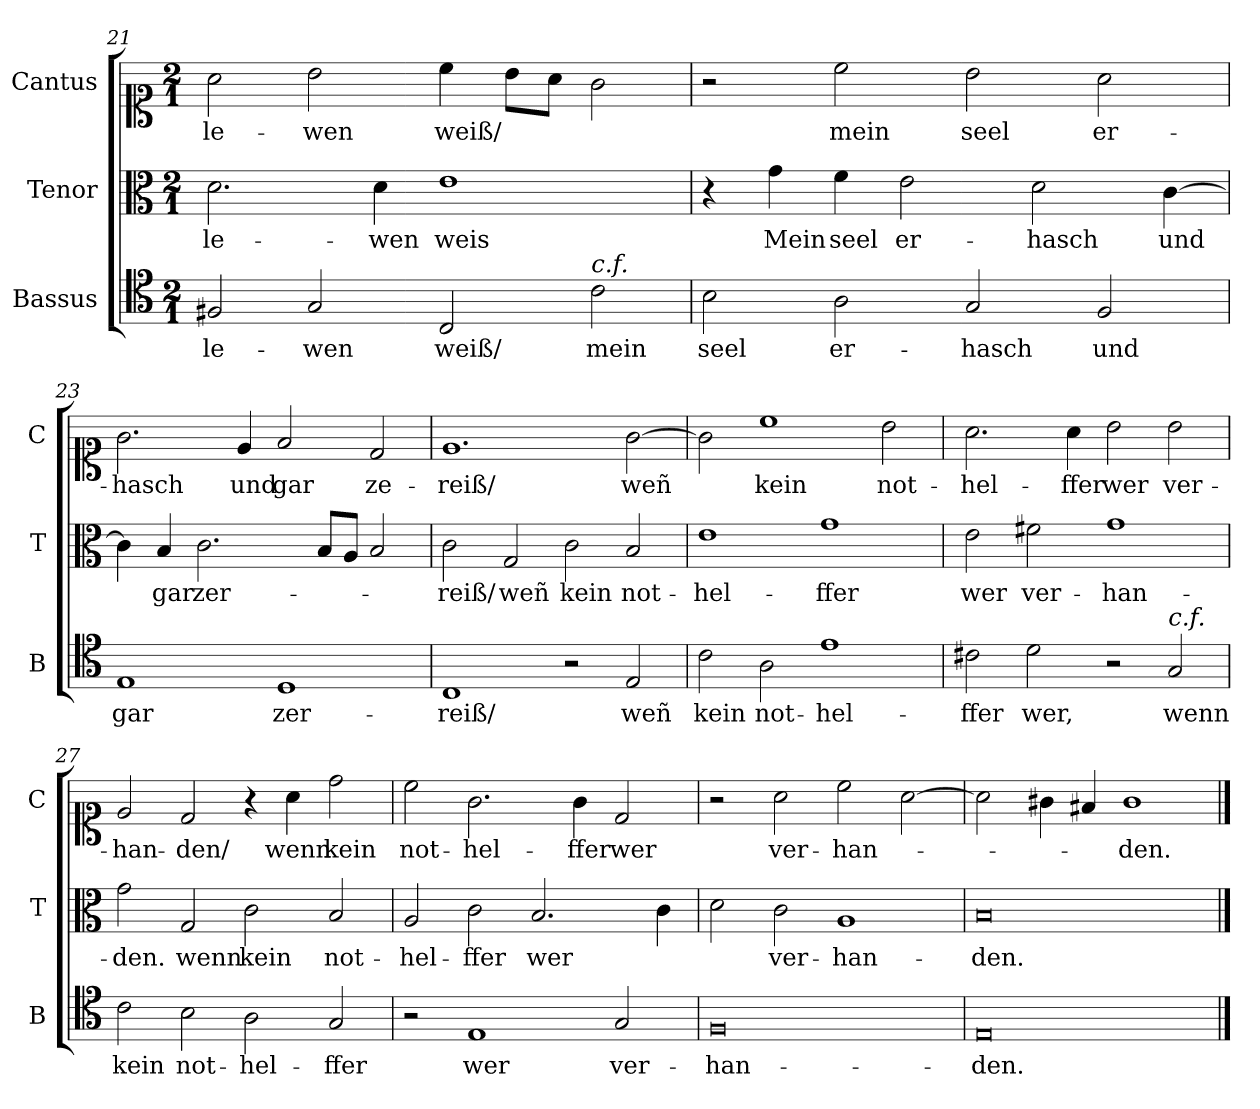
**kern	**text	**kern	**text	**kern	**text
*part3	*part3	*part2	*part2	*part1	*part1
*staff3	*staff3	*staff2	*staff2	*staff1	*staff1
*I"Bassus	*	*I"Tenor	*	*I"Cantus	*
*I'B	*	*I'T	*	*I'C	*
*clefC4	*	*clefC3	*	*clefC1	*
*k[]	*	*k[]	*	*k[]	*
*E:phr	*	*E:phr	*	*E:phr	*
*M2/1	*	*M2/1	*	*M2/1	*
=21	=21	=21	=21	=21	=21
2F#X	le-	2.d	le-	2a	le-
2G	-wen	.	.	2b	-wen
.	.	4d	-wen	.	.
2C	weiß/	1e	weis	4cc	weiß/
.	.	.	.	8b\L	.
.	.	.	.	8a\J	.
!LO:TX:a:i:t=c.f.	!	!	!	!	!
2c	mein	.	.	2g	.
=22	=22	=22	=22	=22	=22
2B	seel	4r	.	2r	.
.	.	4g	Mein	.	.
2A	er-	4f	seel	2cc	mein
.	.	2e	er-	.	.
2G	-hasch	.	.	2b	seel
.	.	2d	-hasch	.	.
2F	und	.	.	2a	er-
.	.	[4c	und	.	.
=23	=23	=23	=23	=23	=23
1E	gar	4c]	.	2.g	-hasch
.	.	4B	gar	.	.
.	.	2.c	zer-	.	.
.	.	.	.	4e	und
1D	zer-	.	.	2f	gar
.	.	8B/L	.	.	.
.	.	8A/J	.	.	.
.	.	2B	.	2d	ze-
=24	=24	=24	=24	=24	=24
1C	-reiß/	2c	-reiß/	1.e	-reiß/
.	.	2G	weñ	.	.
2r	.	2c	kein	.	.
2E	weñ	2B	not-	[2g	weñ
=25	=25	=25	=25	=25	=25
2c	kein	1e	-hel-	2g]	.
2A	not-	.	.	1cc	kein
1e	-hel-	1g	-ffer	.	.
.	.	.	.	2b	not-
=26	=26	=26	=26	=26	=26
2c#X	-ffer	2e	wer	2.a	-hel-
2d	wer,	2f#X	ver-	.	.
.	.	.	.	4a	-ffer
2r	.	1g	-han-	2b	wer
!LO:TX:a:i:t=c.f.	!	!	!	!	!
2G	wenn	.	.	2b	ver-
=27	=27	=27	=27	=27	=27
2c	kein	2g	-den.	2e	-han-
!	!	!	!LO:LY:i	!	!
2B	not-	2G	wenn	2d	-den/
!	!	!	!LO:LY:i	!	!
2A	-hel-	2c	kein	4r	.
.	.	.	.	4a	wenn
!	!	!	!LO:LY:i	!	!
2G	-ffer	2B	not-	2dd	kein
=28	=28	=28	=28	=28	=28
!	!	!	!LO:LY:i	!	!
2r	.	2A	-hel-	2cc	not-
!	!	!	!LO:LY:i	!	!
1E	wer	2c	-ffer	2.g	-hel-
!	!	!	!LO:LY:i	!	!
.	.	2.B	wer	.	.
.	.	.	.	4g	-ffer
2G	ver-	.	.	2d	wer
.	.	4c	.	.	.
=29	=29	=29	=29	=29	=29
0F	-han-	2d	.	2r	.
!	!	!	!LO:LY:i	!	!
.	.	2c	ver-	2a	ver-
!	!	!	!LO:LY:i	!	!
.	.	1A	-han-	2cc	-han-
.	.	.	.	[2a	.
=30	=30	=30	=30	=30	=30
!	!	!	!LO:LY:i	!	!
0E	-den.	0B	-den.	2a]	.
.	.	.	.	4g#X	.
.	.	.	.	4f#X	.
.	.	.	.	1g#	-den.
==	==	==	==	==	==
*-	*-	*-	*-	*-	*-
